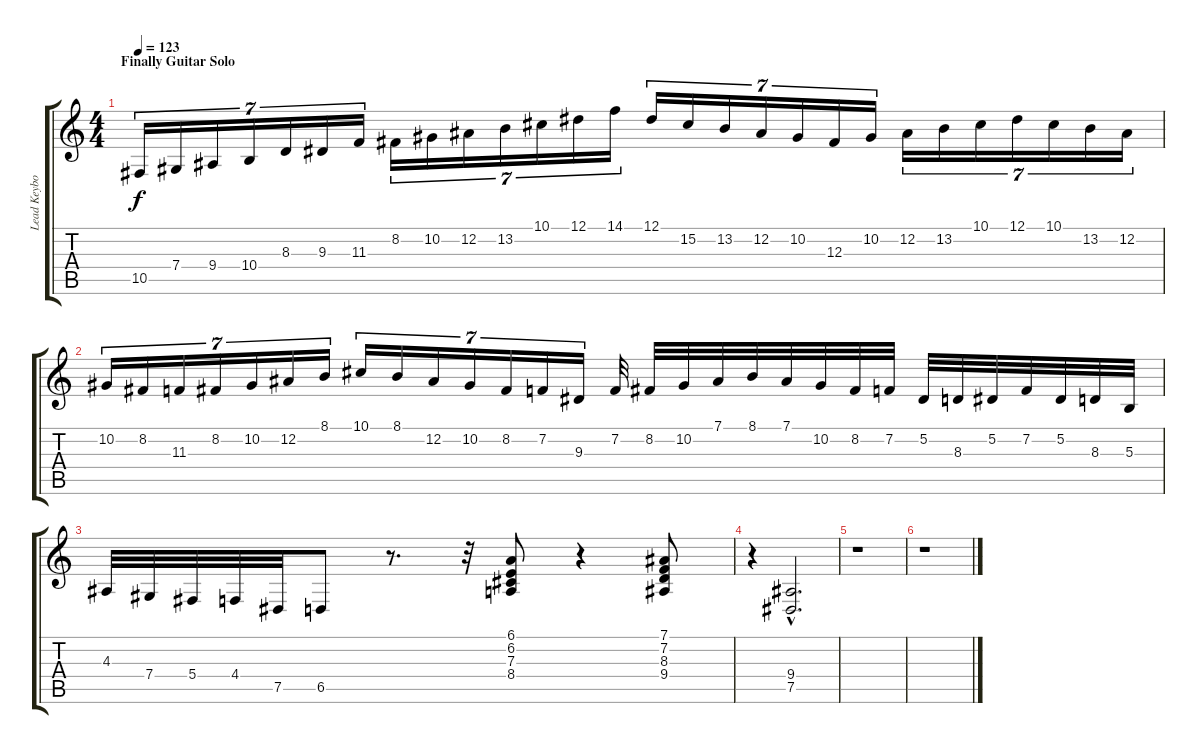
\track ("Lead Keyboard" "Lead Keybo") {instrument lead2sawtooth}
\staff {score tabs}
\tuning (Eb4 Bb3 Gb3 Db3 Ab2 Eb2) {hide}
\ts (4 4)
\section ("" "Finally Guitar Solo")
\tempo 123
\clef g2
\ks c
10.5.16{tu (7 4) dy f volume 13 instrument contrabass} 7.4.16{tu (7 4)} 9.4.16{tu (7 4)} 10.4.16{tu (7 4)} 8.3.16{tu (7 4)} 9.3.16{tu (7 4)} 11.3.16{tu (7 4)} 8.2.16{tu (7 4)} 10.2.16{tu (7 4)} 12.2.16{tu (7 4)} 13.2.16{tu (7 4)} 10.1.16{tu (7 4)} 12.1.16{tu (7 4)} 14.1.16{tu (7 4)} 12.1.16{tu (7 4)} 15.2.16{tu (7 4)} 13.2.16{tu (7 4)} 12.2.16{tu (7 4)} 10.2.16{tu (7 4)} 12.3.16{tu (7 4)} 10.2.16{tu (7 4)} 12.2.16{tu (7 4)} 13.2.16{tu (7 4)} 10.1.16{tu (7 4)} 12.1.16{tu (7 4)} 10.1.16{tu (7 4)} 13.2.16{tu (7 4)} 12.2.16{tu (7 4)} |
10.2.16{tu (7 4)} 8.2.16{tu (7 4)} 11.3.16{tu (7 4)} 8.2.16{tu (7 4)} 10.2.16{tu (7 4)} 12.2.16{tu (7 4)} 8.1.16{tu (7 4)} 10.1.16{tu (7 4)} 8.1.16{tu (7 4)} 12.2.16{tu (7 4)} 10.2.16{tu (7 4)} 8.2.16{tu (7 4)} 7.2.16{tu (7 4)} 9.3.16{tu (7 4)} 7.2.32 8.2.32 10.2.32 7.1.32 8.1.32 7.1.32 10.2.32 8.2.32 7.2.32 5.2.32 8.3.32 5.2.32 7.2.32 5.2.32 8.3.32 5.3.32 |
4.3.32 7.4.32 5.4.32 4.4.32 7.5.32 6.5.8 r.8{d} r.32 (6.1 6.2 7.3 8.4).8{instrument stringensemble1} r.4 (7.1 7.2 8.3 9.4).8 |
r.4 (9.4{hac} 7.5{hac}).2{d} |
r.1 |
r.1
